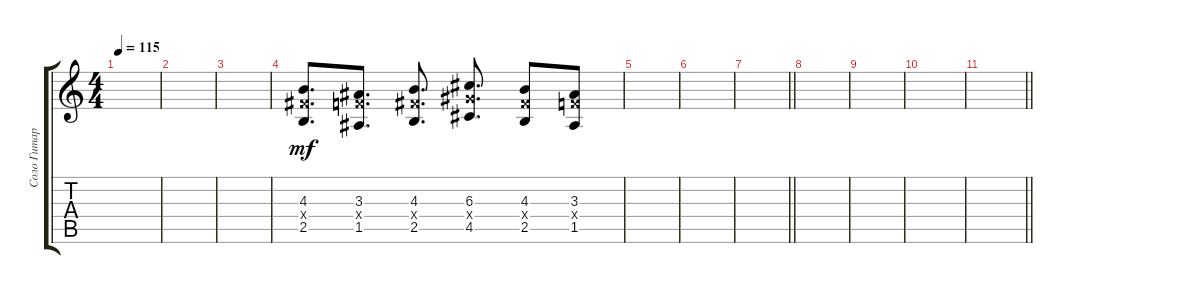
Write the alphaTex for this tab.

\track ("Соло Гитара" "Соло Гитар") {instrument overdrivenguitar}
\staff {score tabs}
\tuning (E4 B3 G3 D3 A2 E2) {hide}
\ts (4 4)
\tempo 115
\clef g2
\ks c
|
|
|
(4.3 4.4{x} 2.5).8{d dy mf} (3.3 3.4{x} 1.5).8{d} (4.3 4.4{x} 2.5).8{d} (6.3 6.4{x} 4.5).8{d} (4.3 4.4{x} 2.5).8 (3.3 3.4{x} 1.5).8 |
|
|
\barLineRight lightlight
|
|
|
|
\barLineRight lightlight
